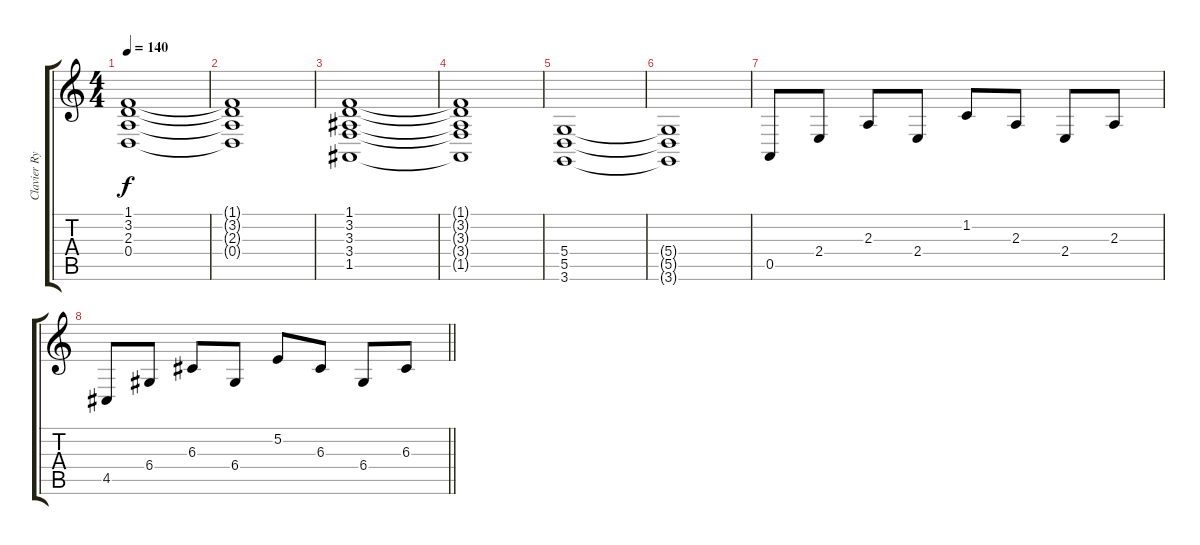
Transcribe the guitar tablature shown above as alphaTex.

\track ("Clavier Rythme" "Clavier Ry") {instrument stringensemble1}
\staff {score tabs}
\tuning (E4 B3 G3 D3 A2 E2) {hide}
\ts (4 4)
\tempo 140
\clef g2
\ks c
(1.1 3.2 2.3 0.4).1{dy f} |
(1.1{t} 3.2{t} 2.3{t} 0.4{t}).1 |
(1.1 3.2 3.3 3.4 1.5).1 |
(1.1{t} 3.2{t} 3.3{t} 3.4{t} 1.5{t}).1 |
(5.4 5.5 3.6).1 |
(5.4{t} 5.5{t} 3.6{t}).1 |
0.5.8 2.4.8 2.3.8 2.4.8 1.2.8 2.3.8 2.4.8 2.3.8 |
\barLineRight lightlight
4.5.8 6.4.8 6.3.8 6.4.8 5.2.8 6.3.8 6.4.8 6.3.8
